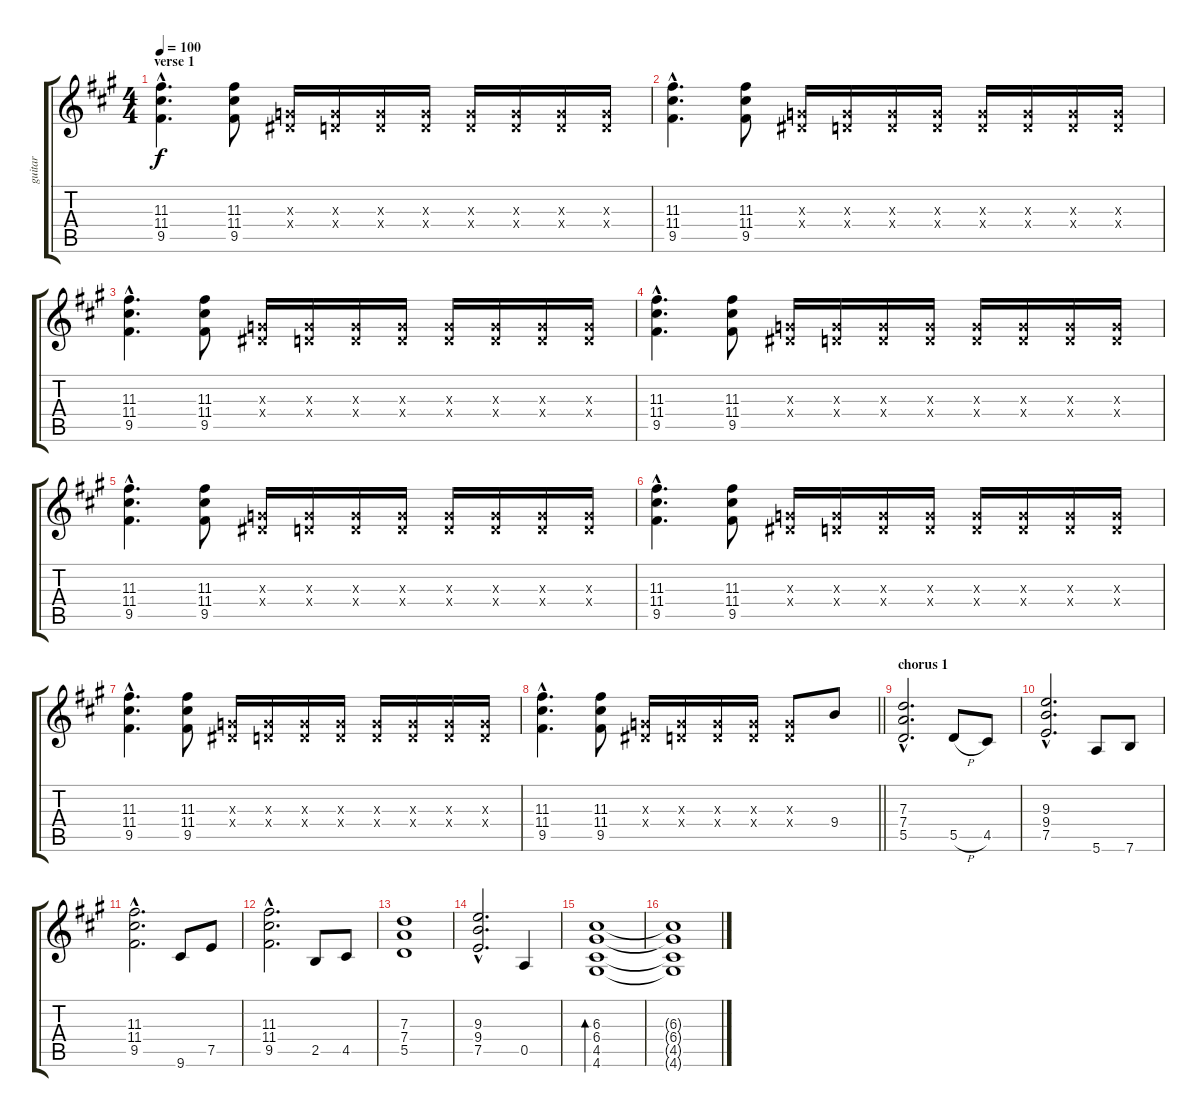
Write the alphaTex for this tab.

\track ("guitar" "guitar") {instrument distortionguitar}
\staff {score tabs}
\tuning (E4 B3 G3 D3 A2 E2) {hide}
\ts (4 4)
\section ("" "verse 1")
\tempo 100
\clef g2
\ks a
(11.3{hac} 11.4{hac} 9.5{hac}).4{d dy f} (11.3 11.4 9.5).8 (0.3{x} 1.4{x}).16 (0.3{x} 0.4{x}).16 (0.3{x} 0.4{x}).16 (0.3{x} 0.4{x}).16 (0.3{x} 0.4{x}).16 (0.3{x} 0.4{x}).16 (0.3{x} 0.4{x}).16 (0.3{x} 0.4{x}).16 |
(11.3{hac} 11.4{hac} 9.5{hac}).4{d} (11.3 11.4 9.5).8 (0.3{x} 1.4{x}).16 (0.3{x} 0.4{x}).16 (0.3{x} 0.4{x}).16 (0.3{x} 0.4{x}).16 (0.3{x} 0.4{x}).16 (0.3{x} 0.4{x}).16 (0.3{x} 0.4{x}).16 (0.3{x} 0.4{x}).16 |
(11.3{hac} 11.4{hac} 9.5{hac}).4{d} (11.3 11.4 9.5).8 (0.3{x} 1.4{x}).16 (0.3{x} 0.4{x}).16 (0.3{x} 0.4{x}).16 (0.3{x} 0.4{x}).16 (0.3{x} 0.4{x}).16 (0.3{x} 0.4{x}).16 (0.3{x} 0.4{x}).16 (0.3{x} 0.4{x}).16 |
(11.3{hac} 11.4{hac} 9.5{hac}).4{d} (11.3 11.4 9.5).8 (0.3{x} 1.4{x}).16 (0.3{x} 0.4{x}).16 (0.3{x} 0.4{x}).16 (0.3{x} 0.4{x}).16 (0.3{x} 0.4{x}).16 (0.3{x} 0.4{x}).16 (0.3{x} 0.4{x}).16 (0.3{x} 0.4{x}).16 |
(11.3{hac} 11.4{hac} 9.5{hac}).4{d} (11.3 11.4 9.5).8 (0.3{x} 1.4{x}).16 (0.3{x} 0.4{x}).16 (0.3{x} 0.4{x}).16 (0.3{x} 0.4{x}).16 (0.3{x} 0.4{x}).16 (0.3{x} 0.4{x}).16 (0.3{x} 0.4{x}).16 (0.3{x} 0.4{x}).16 |
(11.3{hac} 11.4{hac} 9.5{hac}).4{d} (11.3 11.4 9.5).8 (0.3{x} 1.4{x}).16 (0.3{x} 0.4{x}).16 (0.3{x} 0.4{x}).16 (0.3{x} 0.4{x}).16 (0.3{x} 0.4{x}).16 (0.3{x} 0.4{x}).16 (0.3{x} 0.4{x}).16 (0.3{x} 0.4{x}).16 |
(11.3{hac} 11.4{hac} 9.5{hac}).4{d} (11.3 11.4 9.5).8 (0.3{x} 1.4{x}).16 (0.3{x} 0.4{x}).16 (0.3{x} 0.4{x}).16 (0.3{x} 0.4{x}).16 (0.3{x} 0.4{x}).16 (0.3{x} 0.4{x}).16 (0.3{x} 0.4{x}).16 (0.3{x} 0.4{x}).16 |
\barLineRight lightlight
(11.3{hac} 11.4{hac} 9.5{hac}).4{d} (11.3 11.4 9.5).8 (0.3{x} 1.4{x}).16 (0.3{x} 0.4{x}).16 (0.3{x} 0.4{x}).16 (0.3{x} 0.4{x}).16 (0.3{x} 0.4{x}).8 9.4.8 |
\section ("" "chorus 1")
(7.3{hac} 7.4{hac} 5.5{hac}).2{d} 5.5{h}.8 4.5.8 |
(9.3{hac} 9.4{hac} 7.5{hac}).2{d} 5.6.8 7.6.8 |
(11.3{hac} 11.4{hac} 9.5{hac}).2{d} 9.6.8 7.5.8 |
(11.3{hac} 11.4{hac} 9.5{hac}).2{d} 2.5.8 4.5.8 |
(7.3 7.4 5.5).1 |
(9.3{hac} 9.4{hac} 7.5{hac}).2{d} 0.5.4 |
(6.3 6.4 4.5 4.6).1{bd 60} |
(6.3{t} 6.4{t} 4.5{t} 4.6{t}).1
